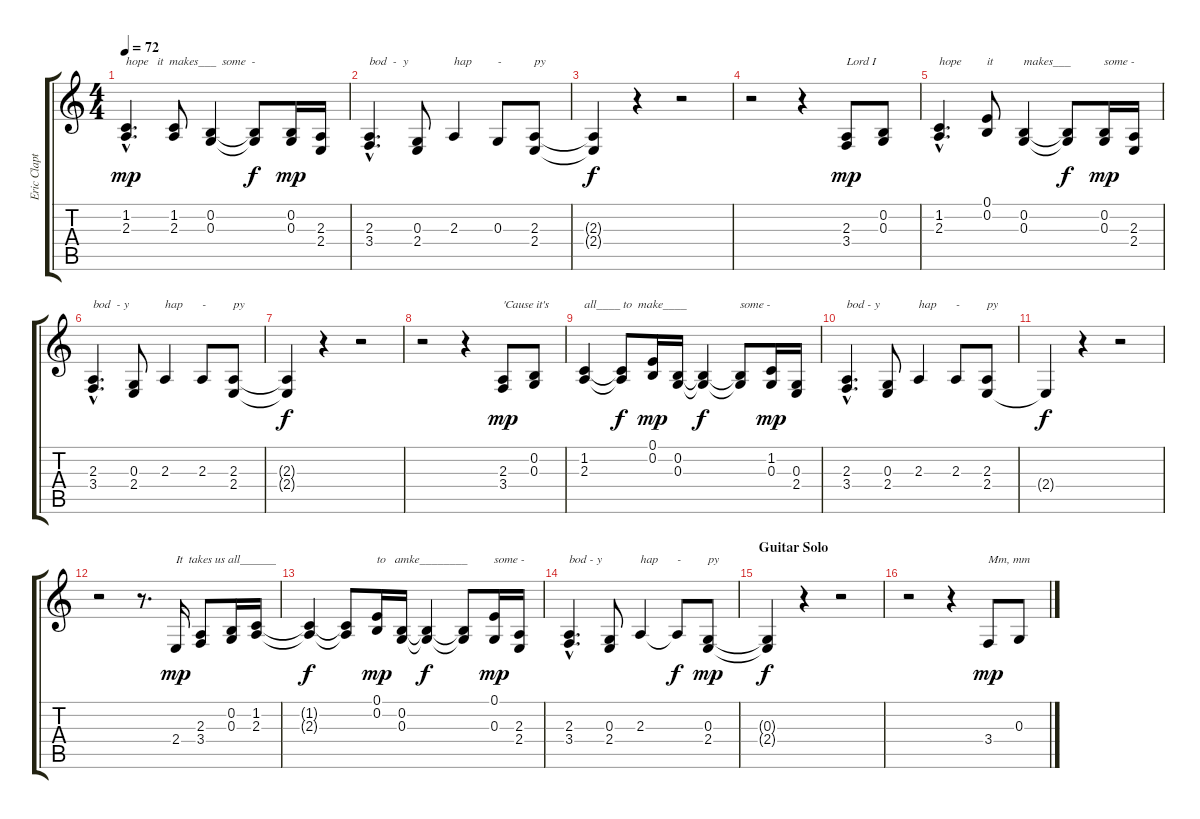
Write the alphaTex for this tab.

\track ("Eric Clapton Voice" "Eric Clapt") {instrument lead6voice}
\staff {score tabs}
\tuning (E4 B3 G3 D3 A2 E2) {hide}
\ts (4 4)
\tempo 72
\clef g2
\ks c
(1.2{hac} 2.3{hac}).4{d txt "hope   it  makes___  some  -" dy mp} (1.2 2.3).8 (0.2 0.3).4 (0.2{t} 0.3{t}).8{dy f} (0.2 0.3).16{dy mp} (2.3 2.4).16 |
(2.3{hac} 3.4{hac}).4{d txt "bod  -  y"} (0.3 2.4).8 2.3.4{txt "hap"} 0.3.8{txt "-"} (2.3 2.4).8{txt "py"} |
(2.3{t} 2.4{t}).4{dy f} r.4 r.2 |
r.2 r.4 (2.3 3.4).8{txt "Lord I" dy mp} (0.2 0.3).8 |
(1.2{hac} 2.3{hac}).4{d txt "hope"} (0.1 0.2).8{txt "it"} (0.2 0.3).4{txt "makes___"} (0.2{t} 0.3{t}).8{dy f} (0.2 0.3).16{txt "some -" dy mp} (2.3 2.4).16 |
(2.3{hac} 3.4{hac}).4{d txt "bod  - y"} (0.3 2.4).8 2.3.4{txt "hap"} 2.3.8{txt "-"} (2.3 2.4).8{txt "py"} |
(2.3{t} 2.4{t}).4{dy f} r.4 r.2 |
r.2 r.4 (2.3 3.4).8{txt "'Cause it's" dy mp} (0.2 0.3).8 |
(1.2 2.3).4{txt "all____ to  make____"} (1.2{t} 2.3{t}).8{dy f} (0.1 0.2).16{dy mp} (0.2 0.3).16 (0.2{t} 0.3{t}).4{dy f} (0.2{t} 0.3{t}).8{txt "some -"} (1.2 0.3).16{dy mp} (0.3 2.4).16 |
(2.3{hac} 3.4{hac}).4{d txt "bod - y"} (0.3 2.4).8 2.3.4{txt "hap"} 2.3.8{txt "-"} (2.3 2.4).8{txt "py"} |
2.4{t}.4{dy f} r.4 r.2 |
r.2 r.8{d} 2.4.16{txt "It  takes us all______" dy mp} (2.3 3.4).8 (0.2 0.3).16 (1.2 2.3).16 |
(1.2{t} 2.3{t}).4{dy f} (1.2{t} 2.3{t}).8 (0.1 0.2).16{txt "to   amke________" dy mp} (0.2 0.3).16 (0.2{t} 0.3{t}).4{dy f} (0.2{t} 0.3{t}).8 (0.1 0.3).16{txt "some -" dy mp} (2.3 2.4).16 |
(2.3{hac} 3.4{hac}).4{d txt "bod - y"} (0.3 2.4).8 2.3.4{txt "hap"} 2.3{t}.8{txt "-" dy f} (0.3 2.4).8{txt "py" dy mp} |
\section ("" "Guitar Solo")
(0.3{t} 2.4{t}).4{dy f} r.4 r.2 |
r.2 r.4 3.4.8{txt "Mm, mm" dy mp} 0.3.8
